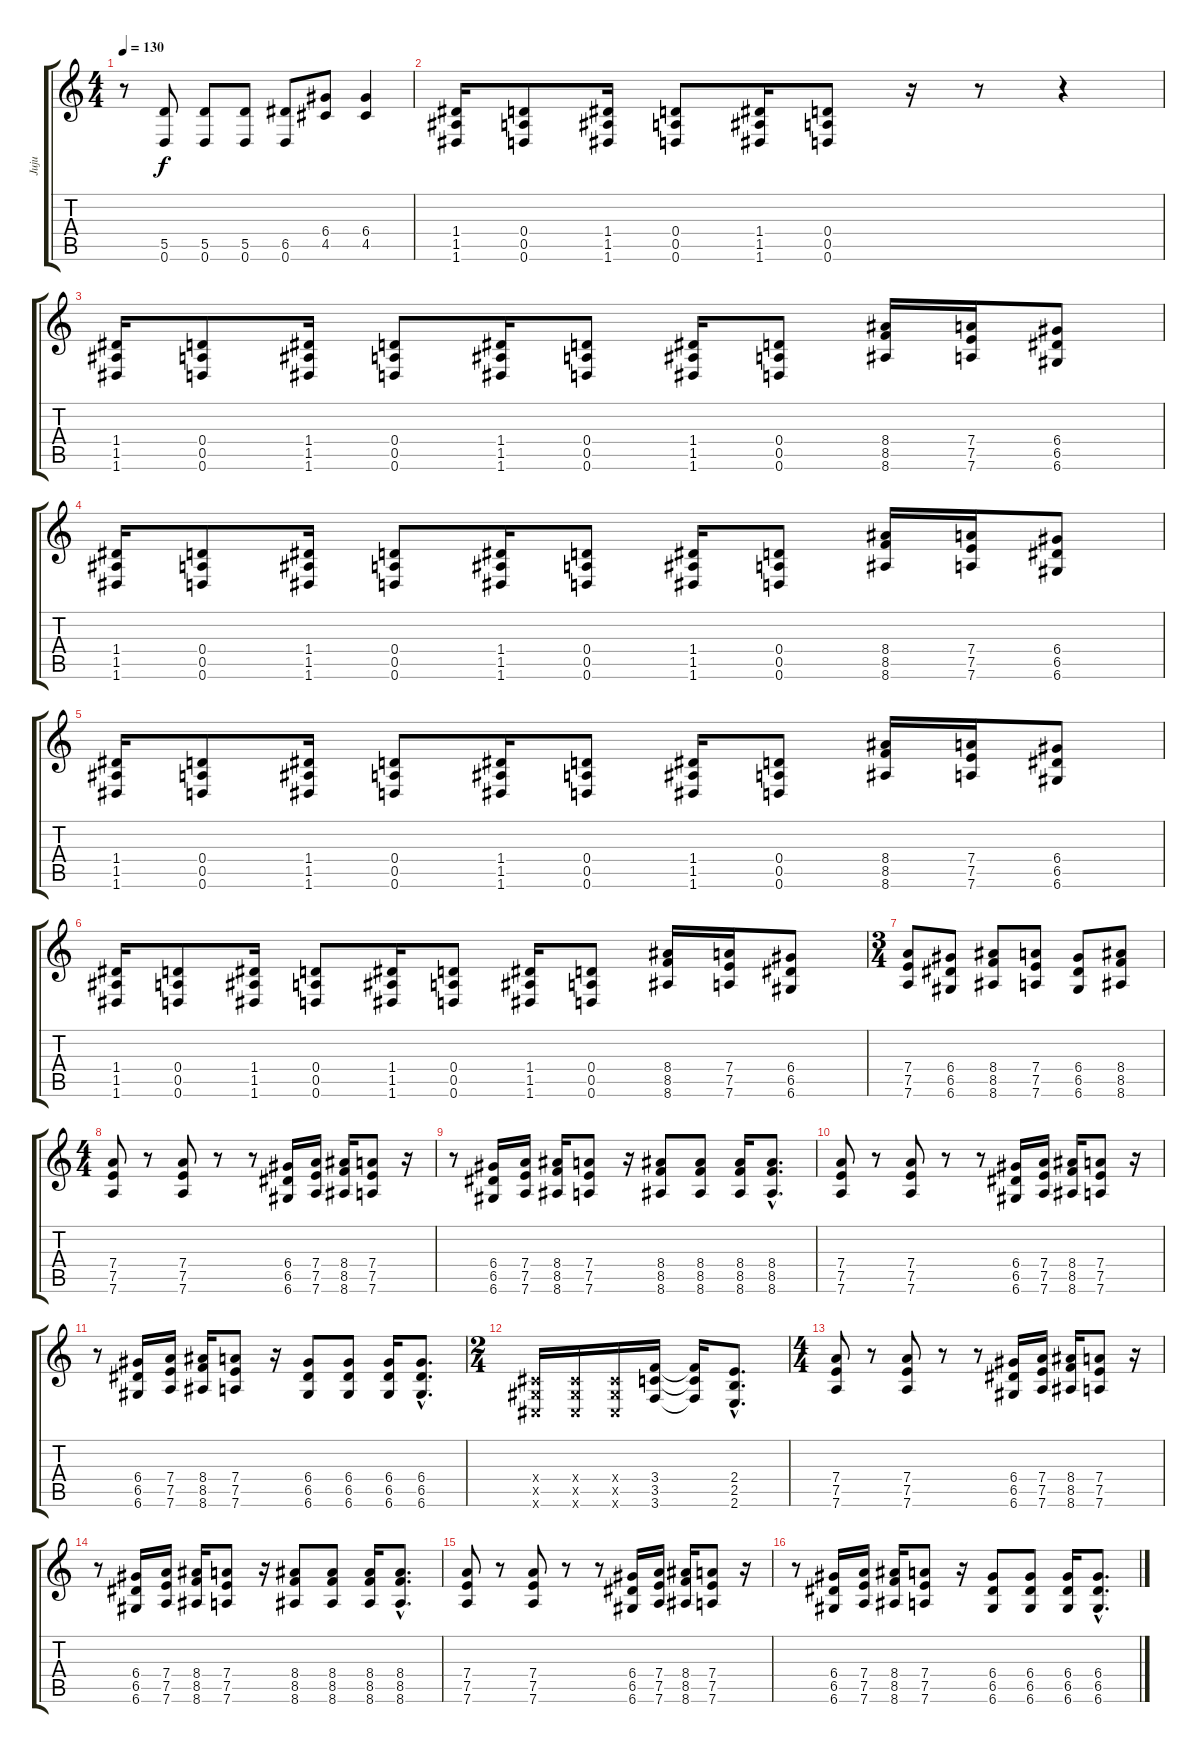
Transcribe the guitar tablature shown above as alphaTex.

\track ("Juju" "Juju") {instrument distortionguitar}
\staff {score tabs}
\tuning (E4 B3 G3 D3 A2 D2) {hide}
\ts (4 4)
\tempo 130
\clef g2
\ks c
r.8{dy f} (5.5 0.6).8 (5.5 0.6).8 (5.5 0.6).8 (6.5 0.6).8 (6.4 4.5).8 (6.4 4.5).4 |
(1.4 1.5 1.6).16 (0.4 0.5 0.6).8 (1.4 1.5 1.6).16 (0.4 0.5 0.6).8 (1.4 1.5 1.6).16 (0.4 0.5 0.6).8 r.16 r.8 r.4 |
(1.4 1.5 1.6).16 (0.4 0.5 0.6).8 (1.4 1.5 1.6).16 (0.4 0.5 0.6).8 (1.4 1.5 1.6).16 (0.4 0.5 0.6).8 (1.4 1.5 1.6).16 (0.4 0.5 0.6).8 (8.4 8.5 8.6).16 (7.4 7.5 7.6).16 (6.4 6.5 6.6).8 |
(1.4 1.5 1.6).16 (0.4 0.5 0.6).8 (1.4 1.5 1.6).16 (0.4 0.5 0.6).8 (1.4 1.5 1.6).16 (0.4 0.5 0.6).8 (1.4 1.5 1.6).16 (0.4 0.5 0.6).8 (8.4 8.5 8.6).16 (7.4 7.5 7.6).16 (6.4 6.5 6.6).8 |
(1.4 1.5 1.6).16 (0.4 0.5 0.6).8 (1.4 1.5 1.6).16 (0.4 0.5 0.6).8 (1.4 1.5 1.6).16 (0.4 0.5 0.6).8 (1.4 1.5 1.6).16 (0.4 0.5 0.6).8 (8.4 8.5 8.6).16 (7.4 7.5 7.6).16 (6.4 6.5 6.6).8 |
(1.4 1.5 1.6).16 (0.4 0.5 0.6).8 (1.4 1.5 1.6).16 (0.4 0.5 0.6).8 (1.4 1.5 1.6).16 (0.4 0.5 0.6).8 (1.4 1.5 1.6).16 (0.4 0.5 0.6).8 (8.4 8.5 8.6).16 (7.4 7.5 7.6).16 (6.4 6.5 6.6).8 |
\ts (3 4)
(7.4 7.5 7.6).8 (6.4 6.5 6.6).8 (8.4 8.5 8.6).8 (7.4 7.5 7.6).8 (6.4 6.5 6.6).8 (8.4 8.5 8.6).8 |
\ts (4 4)
(7.4 7.5 7.6).8 r.8 (7.4 7.5 7.6).8 r.8 r.8 (6.4 6.5 6.6).16 (7.4 7.5 7.6).16 (8.4 8.5 8.6).16 (7.4 7.5 7.6).8 r.16 |
r.8 (6.4 6.5 6.6).16 (7.4 7.5 7.6).16 (8.4 8.5 8.6).16 (7.4 7.5 7.6).8 r.16 (8.4 8.5 8.6).8 (8.4 8.5 8.6).8 (8.4 8.5 8.6).16 (8.4{hac} 8.5{hac} 8.6{hac}).8{d} |
(7.4 7.5 7.6).8 r.8 (7.4 7.5 7.6).8 r.8 r.8 (6.4 6.5 6.6).16 (7.4 7.5 7.6).16 (8.4 8.5 8.6).16 (7.4 7.5 7.6).8 r.16 |
r.8 (6.4 6.5 6.6).16 (7.4 7.5 7.6).16 (8.4 8.5 8.6).16 (7.4 7.5 7.6).8 r.16 (6.4 6.5 6.6).8 (6.4 6.5 6.6).8 (6.4 6.5 6.6).16 (6.4{hac} 6.5{hac} 6.6{hac}).8{d} |
\ts (2 4)
(-1.4{x} -1.5{x} -1.6{x}).16 (-1.4{x} -1.5{x} -1.6{x}).16 (-1.4{x} -1.5{x} -1.6{x}).16 (3.4 3.5 3.6).16 (3.4{t} 3.5{t} 3.6{t}).16 (2.4{hac} 2.5{hac} 2.6{hac}).8{d} |
\ts (4 4)
(7.4 7.5 7.6).8 r.8 (7.4 7.5 7.6).8 r.8 r.8 (6.4 6.5 6.6).16 (7.4 7.5 7.6).16 (8.4 8.5 8.6).16 (7.4 7.5 7.6).8 r.16 |
r.8 (6.4 6.5 6.6).16 (7.4 7.5 7.6).16 (8.4 8.5 8.6).16 (7.4 7.5 7.6).8 r.16 (8.4 8.5 8.6).8 (8.4 8.5 8.6).8 (8.4 8.5 8.6).16 (8.4{hac} 8.5{hac} 8.6{hac}).8{d} |
(7.4 7.5 7.6).8 r.8 (7.4 7.5 7.6).8 r.8 r.8 (6.4 6.5 6.6).16 (7.4 7.5 7.6).16 (8.4 8.5 8.6).16 (7.4 7.5 7.6).8 r.16 |
r.8 (6.4 6.5 6.6).16 (7.4 7.5 7.6).16 (8.4 8.5 8.6).16 (7.4 7.5 7.6).8 r.16 (6.4 6.5 6.6).8 (6.4 6.5 6.6).8 (6.4 6.5 6.6).16 (6.4{hac} 6.5{hac} 6.6{hac}).8{d}
